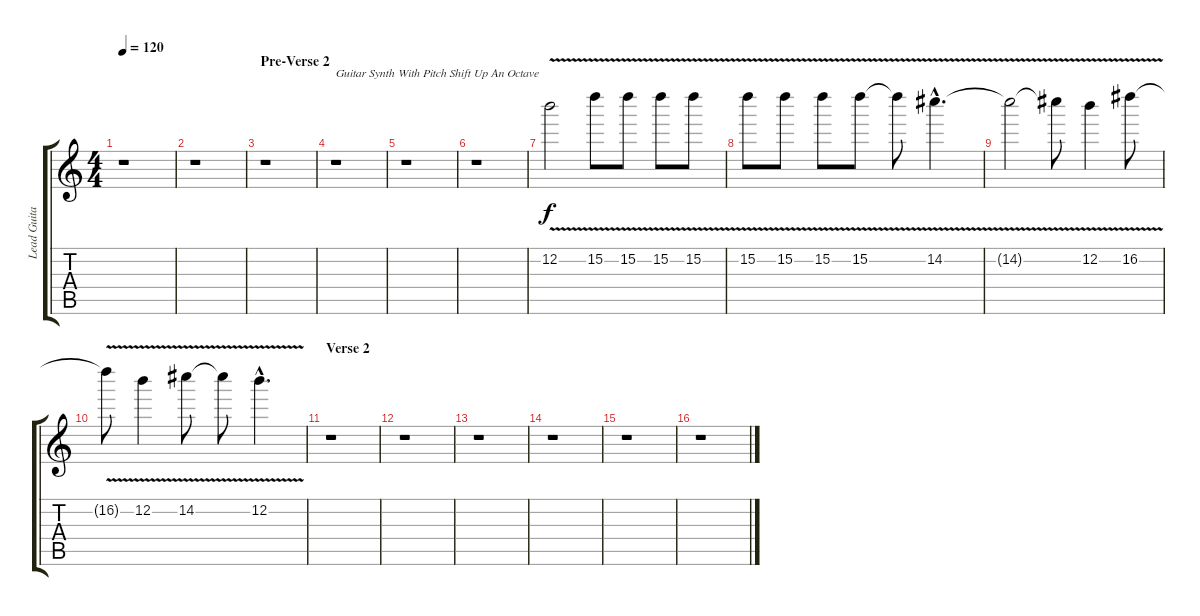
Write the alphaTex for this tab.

\track ("Lead Guitar (Up An Octave)" "Lead Guita") {instrument overdrivenguitar}
\staff {score tabs}
\tuning (E5 B4 G4 D4 A3 E3) {hide}
\ts (4 4)
\tempo 120
\clef g2
\ks c
r.1{dy f} |
r.1 |
\section ("" "Pre-Verse 2")
r.1 |
r.1{txt "Guitar Synth With Pitch Shift Up An Octave"} |
r.1 |
r.1 |
12.2{v}.2 15.2{v}.8 15.2{v}.8 15.2{v}.8 15.2{v}.8 |
15.2{v}.8 15.2{v}.8 15.2{v}.8 15.2{v}.8 15.2{t}.8 14.2{v hac}.4{d} |
14.2{v t}.2 14.2{t}.8 12.2{v}.4 16.2{v}.8 |
16.2{v t}.8 12.2{v}.4 14.2{v}.8 14.2{v t}.8 12.2{v hac}.4{d} |
\section ("" "Verse 2")
r.1 |
r.1 |
r.1 |
r.1 |
r.1 |
r.1
